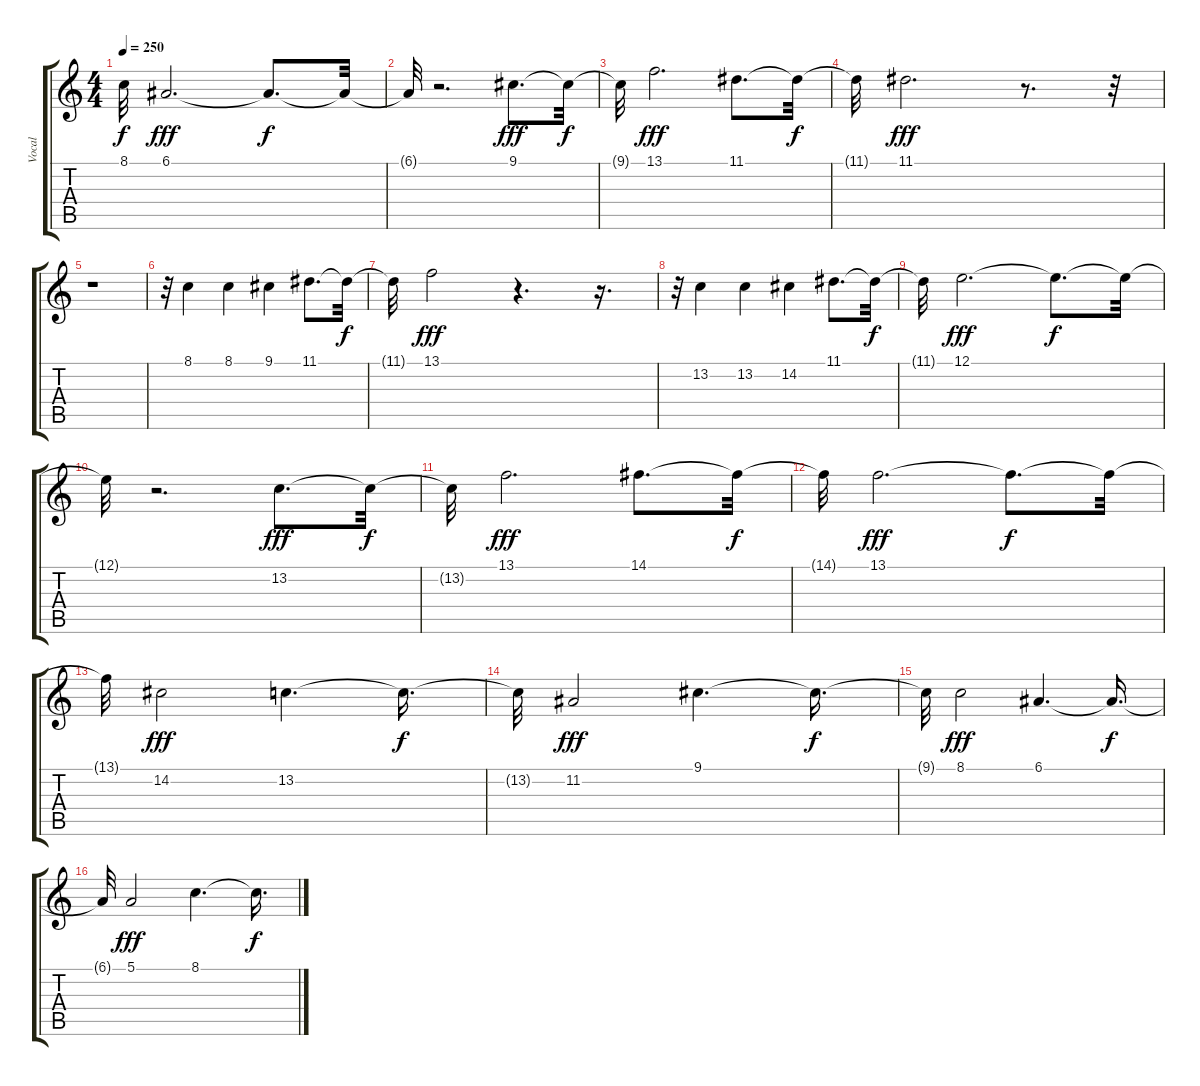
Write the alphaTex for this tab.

\track ("Vocal" "Vocal") {instrument tenorsax}
\staff {score tabs}
\tuning (E4 B3 G3 D3 A2 E2) {hide}
\ts (4 4)
\tempo 250
\clef g2
\ks c
8.1{t}.32{dy f} 6.1.2{d dy fff} 6.1{t}.8{d dy f} 6.1{t}.32 |
6.1{t}.32 r.2{d} 9.1.8{d dy fff} 9.1{t}.32{dy f} |
9.1{t}.32 13.1.2{d dy fff} 11.1.8{d} 11.1{t}.32{dy f} |
11.1{t}.32 11.1.2{d dy fff} r.8{d} r.32 |
r.1 |
r.32 8.1.4 8.1.4 9.1.4 11.1.8{d} 11.1{t}.32{dy f} |
11.1{t}.32 13.1.2{dy fff} r.4{d} r.16{d} |
r.32 13.2.4 13.2.4 14.2.4 11.1.8{d} 11.1{t}.32{dy f} |
11.1{t}.32 12.1.2{d dy fff} 12.1{t}.8{d dy f} 12.1{t}.32 |
12.1{t}.32 r.2{d} 13.2.8{d dy fff} 13.2{t}.32{dy f} |
13.2{t}.32 13.1.2{d dy fff} 14.1.8{d} 14.1{t}.32{dy f} |
14.1{t}.32 13.1.2{d dy fff} 13.1{t}.8{d dy f} 13.1{t}.32 |
13.1{t}.32 14.2.2{dy fff} 13.2.4{d} 13.2{t}.16{d dy f} |
13.2{t}.32 11.2.2{dy fff} 9.1.4{d} 9.1{t}.16{d dy f} |
9.1{t}.32 8.1.2{dy fff} 6.1.4{d} 6.1{t}.16{d dy f} |
6.1{t}.32 5.1.2{dy fff} 8.1.4{d} 8.1{t}.16{d dy f}
